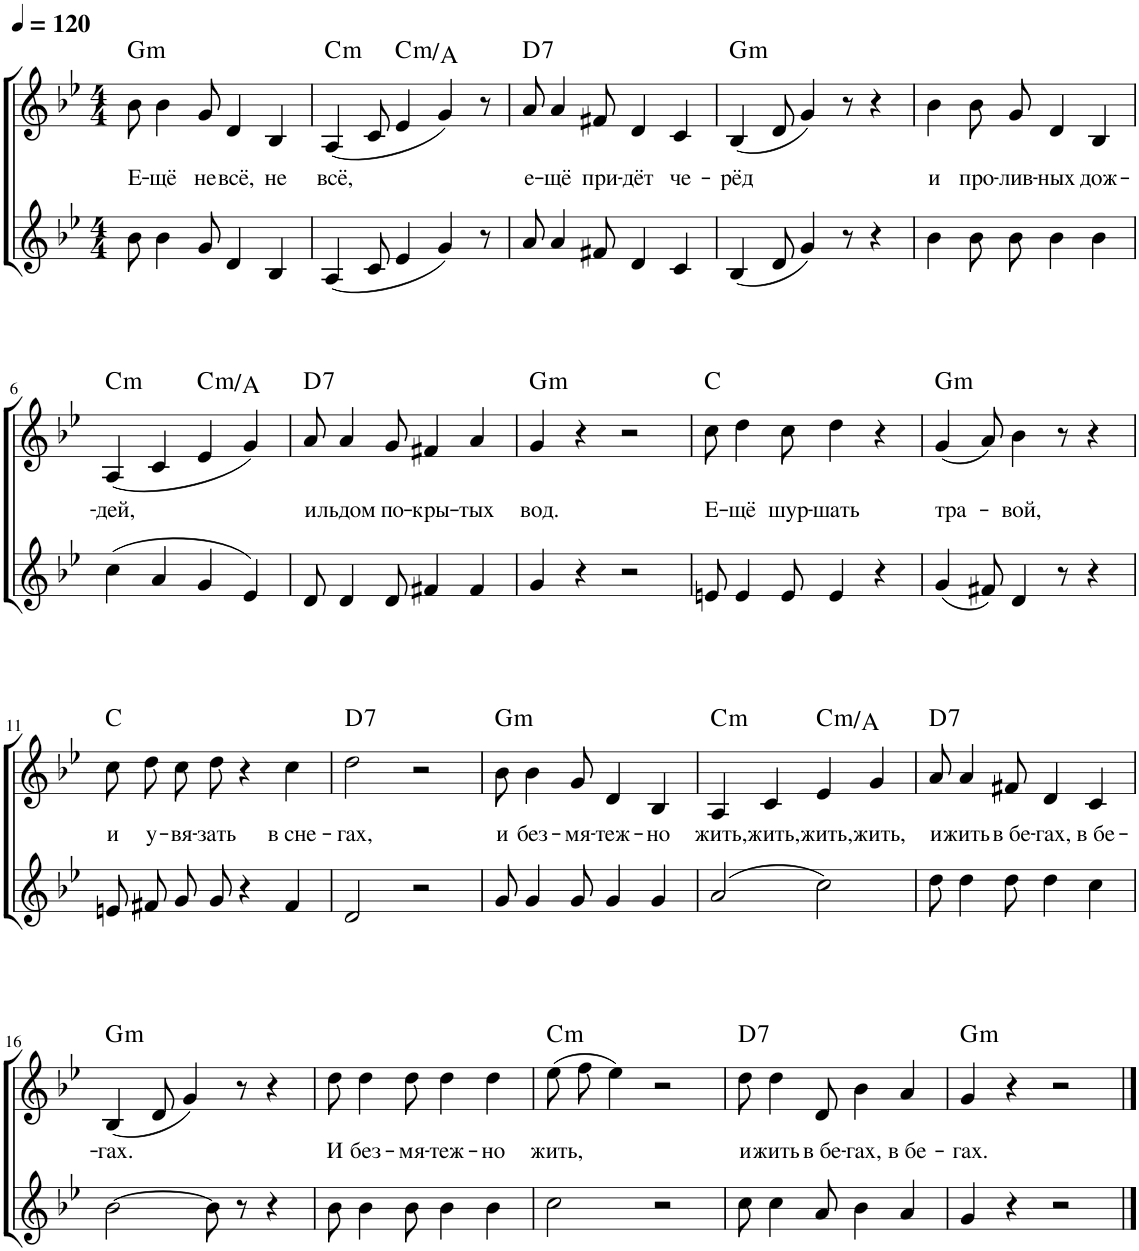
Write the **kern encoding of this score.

**kern	**kern	**text	**harte
*part2	*part1	*part1	*part1
*staff2	*staff1	*staff1	*
*I"Голос	*I"Голос	*	*
*clefG2	*clefG2	*	*
*Trd4c7	*	*	*
*k[b-e-]	*k[b-e-]	*	*
*M4/4	*M4/4	*	*
*MM120	*MM120	*	*
=1	=1	=1	=1
!	!	!LO:LY:b	!LO:H:kt=m
8b-\	8b-\	Е-	G:min
!	!	!LO:LY:b	!
4b-\	4b-\	-щё	.
!	!	!LO:LY:b	!
8g/	8g/	не	.
!	!	!LO:LY:b	!
4d/	4d/	всё,	.
!	!	!LO:LY:b	!
4B-/	4B-/	не	.
=2	=2	=2	=2
!	!	!LO:LY:b	!LO:H:kt=m
(4A/	(4A/	всё,	C:min
8c/	8c/	.	.
!	!	!	!LO:H:kt=m
4e-/	4e-/	.	C:min/6
4g/)	4g/)	.	.
8r	8r	.	.
=3	=3	=3	=3
!	!	!LO:LY:b	!LO:H:kt=7
8a/	8a/	е-	D:7
!	!	!LO:LY:b	!
4a/	4a/	-щё	.
!	!	!LO:LY:b	!
8f#X/	8f#X/	при-	.
!	!	!LO:LY:b	!
4d/	4d/	-дёт	.
!	!	!LO:LY:b	!
4c/	4c/	че-	.
=4	=4	=4	=4
!	!	!LO:LY:b	!LO:H:kt=m
(4B-/	(4B-/	-рёд	G:min
8d/	8d/	.	.
4g/)	4g/)	.	.
8r	8r	.	.
4r	4r	.	.
=5	=5	=5	=5
!	!	!LO:LY:b	!
4b-\	4b-\	и	.
!	!	!LO:LY:b	!
8b-\L	8b-/L	про-	.
!	!	!LO:LY:b	!
8b-\J	8g/J	-лив-	.
!	!	!LO:LY:b	!
4b-\	4d/	-ных	.
!	!	!LO:LY:b	!
4b-\	4B-/	дож-	.
!!LO:LB:g=z
=6	=6	=6	=6
!	!	!LO:LY:b	!LO:H:kt=m
(4cc\	(4A/	-дей,	C:min
4a/	4c/	.	.
!	!	!	!LO:H:kt=m
4g/	4e-/	.	C:min/6
4e-/)	4g/)	.	.
=7	=7	=7	=7
!	!	!LO:LY:b	!LO:H:kt=7
8d/	8a/	и	D:7
!	!	!LO:LY:b	!
4d/	4a/	льдом	.
!	!	!LO:LY:b	!
8d/	8g/	по-	.
!	!	!LO:LY:b	!
4f#X/	4f#X/	-кры-	.
!	!	!LO:LY:b	!
4f#/	4a/	-тых	.
=8	=8	=8	=8
!	!	!LO:LY:b	!LO:H:kt=m
4g/	4g/	вод.	G:min
4r	4r	.	.
2r	2r	.	.
=9	=9	=9	=9
!	!	!LO:LY:b	!
8en/	8cc\	Е-	C:maj
!	!	!LO:LY:b	!
4e/	4dd\	-щё	.
!	!	!LO:LY:b	!
8e/	8cc\	шур-	.
!	!	!LO:LY:b	!
4e/	4dd\	-шать	.
4r	4r	.	.
=10	=10	=10	=10
!	!	!LO:LY:b	!LO:H:kt=m
(4g/	(4g/	тра-	G:min
8f#X/)	8a/)	.	.
!	!	!LO:LY:b	!
4d/	4b-\	-вой,	.
8r	8r	.	.
4r	4r	.	.
!!LO:LB:g=z
=11	=11	=11	=11
!	!	!LO:LY:b	!
8en/L	8cc\L	и	C:maj
!	!	!LO:LY:b	!
8f#X/J	8dd\J	у-	.
!	!	!LO:LY:b	!
8g/L	8cc\L	-вя-	.
!	!	!LO:LY:b	!
8g/J	8dd\J	-зать	.
4r	4r	.	.
!	!	!LO:LY:b	!
4f#/	4cc\	в сне-	.
=12	=12	=12	=12
!	!	!LO:LY:b	!LO:H:kt=7
2d/	2dd\	-гах,	D:7
2r	2r	.	.
=13	=13	=13	=13
!	!	!LO:LY:b	!LO:H:kt=m
8g/	8b-\	и	G:min
!	!	!LO:LY:b	!
4g/	4b-\	без-	.
!	!	!LO:LY:b	!
8g/	8g/	-мя-	.
!	!	!LO:LY:b	!
4g/	4d/	-теж-	.
!	!	!LO:LY:b	!
4g/	4B-/	-но	.
=14	=14	=14	=14
!	!	!LO:LY:b	!LO:H:kt=m
(2a/	4A/	жить,	C:min
!	!	!LO:LY:b	!
.	4c/	жить,	.
!	!	!LO:LY:b	!LO:H:kt=m
2cc\)	4e-/	жить,	C:min/6
!	!	!LO:LY:b	!
.	4g/	жить,	.
=15	=15	=15	=15
!	!	!LO:LY:b	!LO:H:kt=7
8dd\	8a/	и	D:7
!	!	!LO:LY:b	!
4dd\	4a/	жить	.
!	!	!LO:LY:b	!
8dd\	8f#X/	в бе-	.
!	!	!LO:LY:b	!
4dd\	4d/	-гах,	.
!	!	!LO:LY:b	!
4cc\	4c/	в бе-	.
!!LO:LB:g=z
=16	=16	=16	=16
!	!	!LO:LY:b	!LO:H:kt=m
[2b-\	(4B-/	-гах.	G:min
.	8d/	.	.
.	4g/)	.	.
8b-\]	.	.	.
8r	8r	.	.
4r	4r	.	.
=17	=17	=17	=17
!	!	!LO:LY:b	!
8b-\	8dd\	И	.
!	!	!LO:LY:b	!
4b-\	4dd\	без-	.
!	!	!LO:LY:b	!
8b-\	8dd\	-мя-	.
!	!	!LO:LY:b	!
4b-\	4dd\	-теж-	.
!	!	!LO:LY:b	!
4b-\	4dd\	-но	.
=18	=18	=18	=18
!	!	!LO:LY:b	!LO:H:kt=m
2cc\	(8ee-\L	жить,	C:min
.	8ff\J	.	.
.	4ee-\)	.	.
2r	2r	.	.
=19	=19	=19	=19
!	!	!LO:LY:b	!LO:H:kt=7
8cc\	8dd\	и	D:7
!	!	!LO:LY:b	!
4cc\	4dd\	жить	.
!	!	!LO:LY:b	!
8a/	8d/	в бе-	.
!	!	!LO:LY:b	!
4b-\	4b-\	-гах,	.
!	!	!LO:LY:b	!
4a/	4a/	в бе-	.
=20	=20	=20	=20
!	!	!LO:LY:b	!LO:H:kt=m
4g/	4g/	-гах.	G:min
4r	4r	.	.
2r	2r	.	.
==	==	==	==
*-	*-	*-	*-
